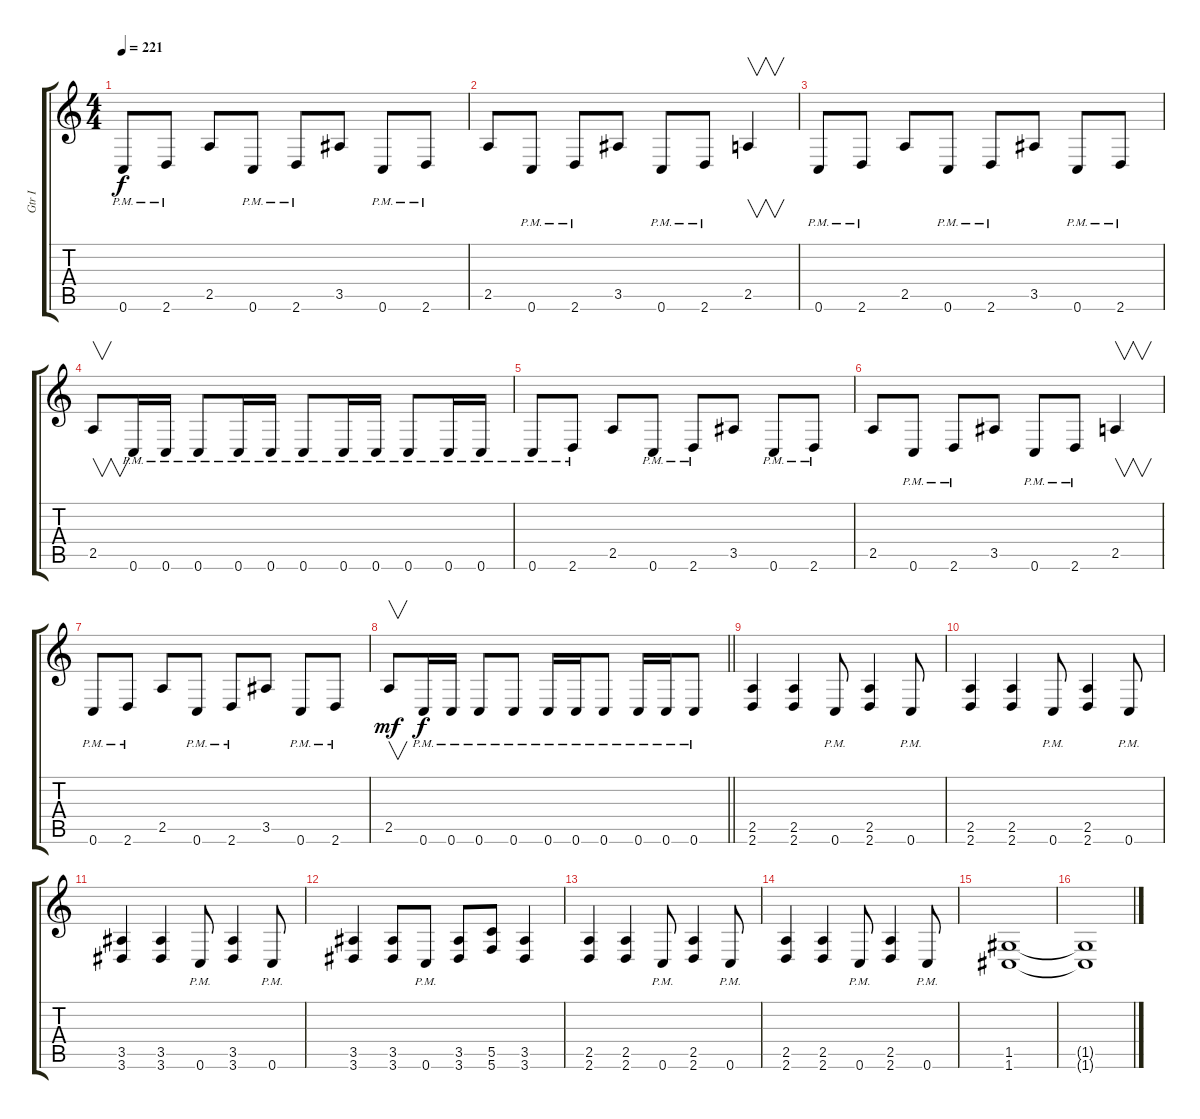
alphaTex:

\track ("Gtr I" "Gtr I") {instrument distortionguitar}
\staff {score tabs}
\tuning (D4 A3 F3 C3 G2 C2) {hide}
\ts (4 4)
\section ("" "")
\tempo 221
\clef g2
\ks c
0.6{pm}.8{dy f} 2.6{pm}.8 2.5.8 0.6{pm}.8 2.6{pm}.8 3.5.8 0.6{pm}.8 2.6{pm}.8 |
2.5.8 0.6{pm}.8 2.6{pm}.8 3.5.8 0.6{pm}.8 2.6{pm}.8 2.5.4{v} |
0.6{pm}.8 2.6{pm}.8 2.5.8 0.6{pm}.8 2.6{pm}.8 3.5.8 0.6{pm}.8 2.6{pm}.8 |
2.5.8{v} 0.6{pm}.16 0.6{pm}.16 0.6{pm}.8 0.6{pm}.16 0.6{pm}.16 0.6{pm}.8 0.6{pm}.16 0.6{pm}.16 0.6{pm}.8 0.6{pm}.16 0.6{pm}.16 |
0.6{pm}.8 2.6{pm}.8 2.5.8 0.6{pm}.8 2.6{pm}.8 3.5.8 0.6{pm}.8 2.6{pm}.8 |
2.5.8 0.6{pm}.8 2.6{pm}.8 3.5.8 0.6{pm}.8 2.6{pm}.8 2.5.4{v} |
0.6{pm}.8 2.6{pm}.8 2.5.8 0.6{pm}.8 2.6{pm}.8 3.5.8 0.6{pm}.8 2.6{pm}.8 |
\barLineRight lightlight
2.5.8{v dy mf} 0.6{pm}.16{dy f} 0.6{pm}.16 0.6{pm}.8 0.6{pm}.8 0.6{pm}.16 0.6{pm}.16 0.6{pm}.8 0.6{pm}.16 0.6{pm}.16 0.6{pm}.8 |
\section ("" "")
(2.5 2.6).4 (2.5 2.6).4 0.6{pm}.8 (2.5 2.6).4 0.6{pm}.8 |
(2.5 2.6).4 (2.5 2.6).4 0.6{pm}.8 (2.5 2.6).4 0.6{pm}.8 |
(3.5 3.6).4 (3.5 3.6).4 0.6{pm}.8 (3.5 3.6).4 0.6{pm}.8 |
(3.5 3.6).4 (3.5 3.6).8 0.6{pm}.8 (3.5 3.6).8 (5.5 5.6).8 (3.5 3.6).4 |
(2.5 2.6).4 (2.5 2.6).4 0.6{pm}.8 (2.5 2.6).4 0.6{pm}.8 |
(2.5 2.6).4 (2.5 2.6).4 0.6{pm}.8 (2.5 2.6).4 0.6{pm}.8 |
(1.5 1.6).1 |
(1.5{t} 1.6{t}).1
